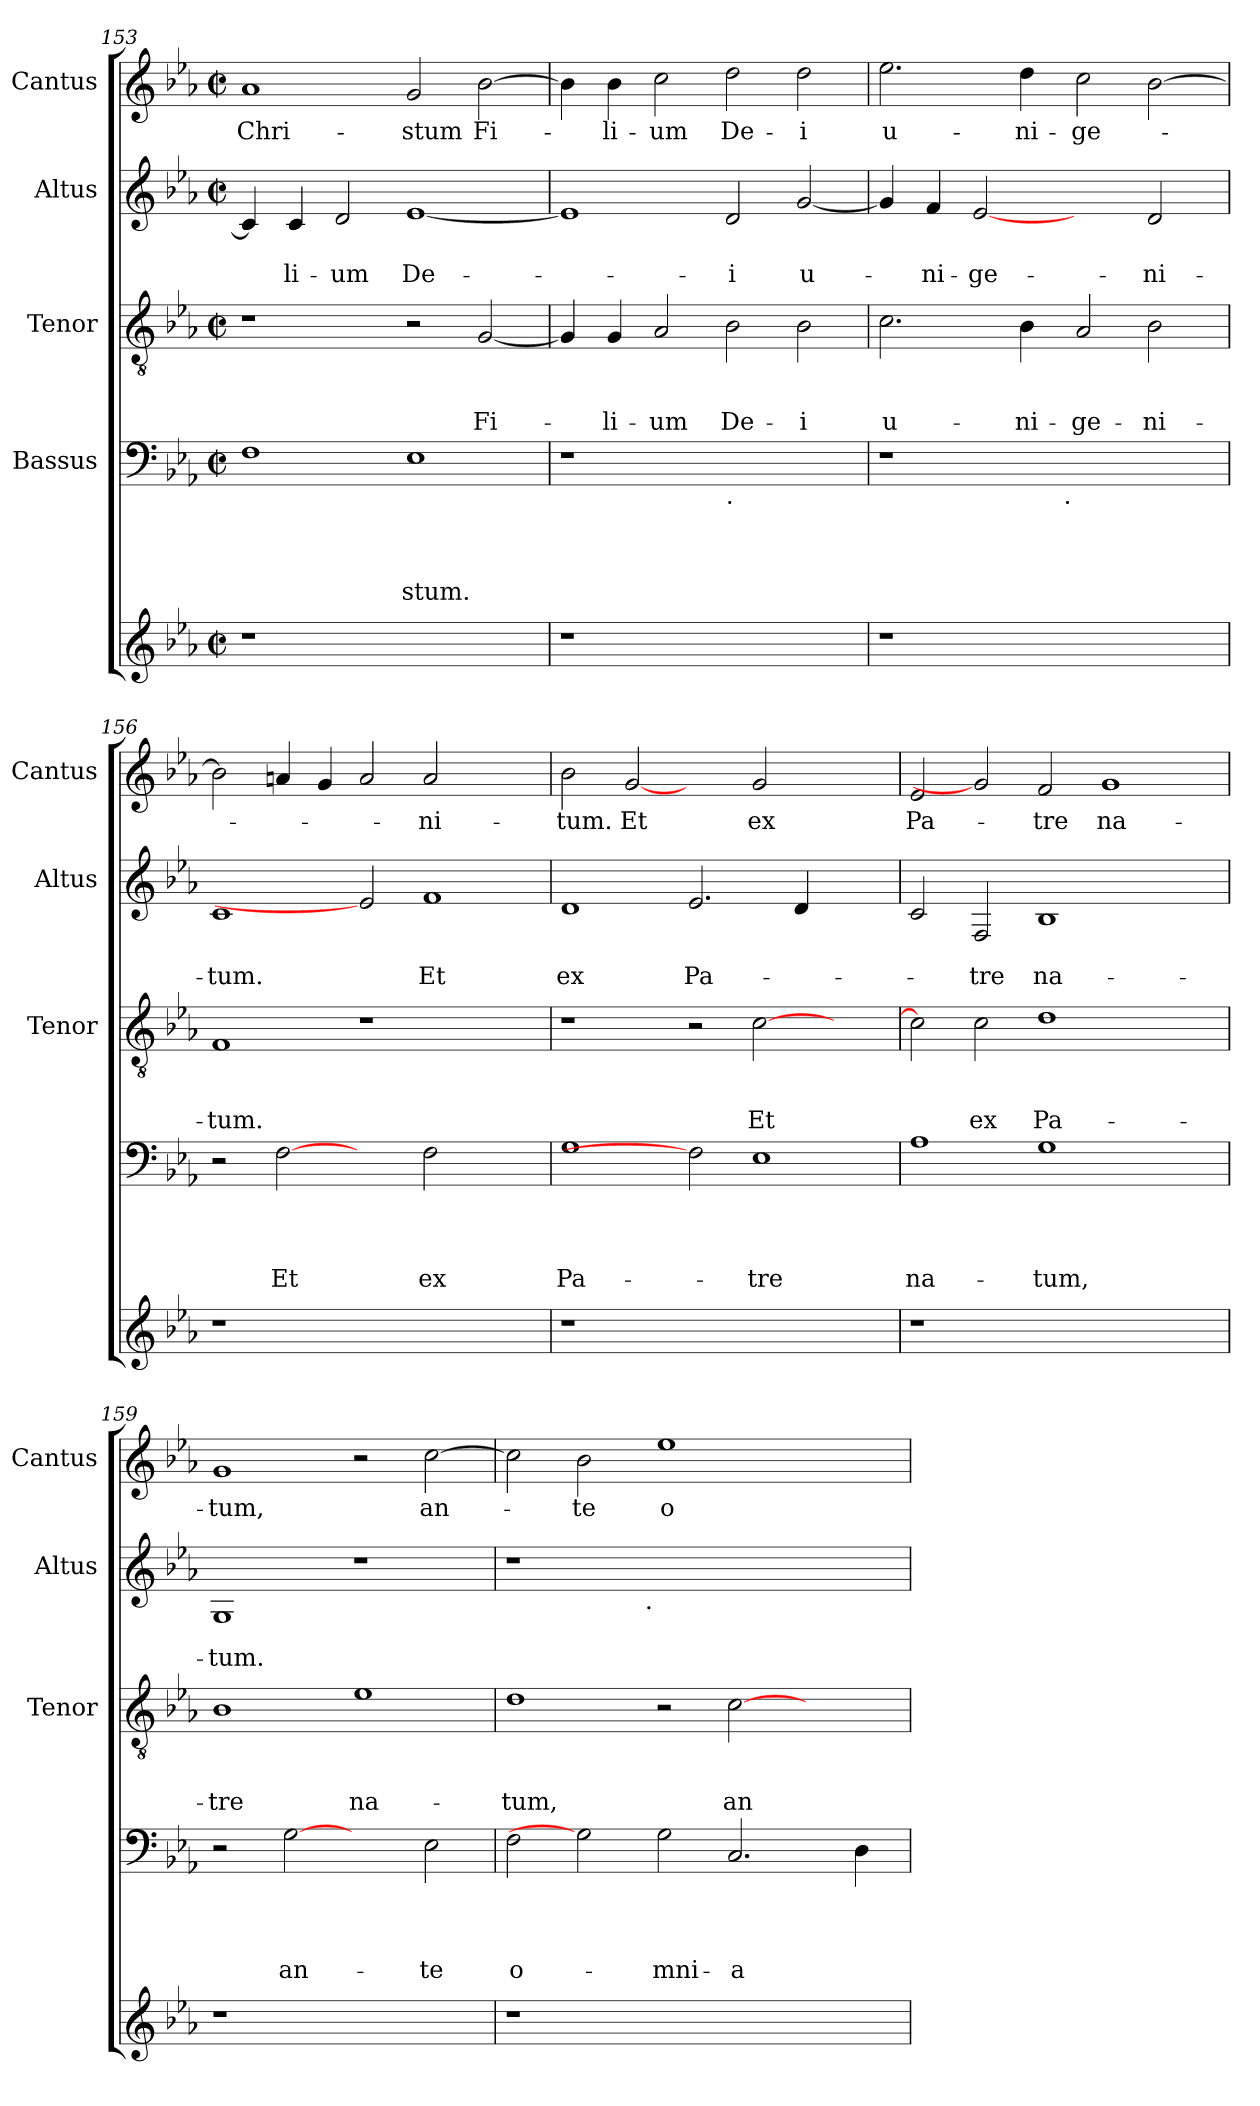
**kern	**kern	**text	**text	**text	**text	**kern	**text	**text	**text	**kern	**text	**text	**kern	**text
*part5	*part4	*part4	*part4	*part4	*part4	*part3	*part3	*part3	*part3	*part2	*part2	*part2	*part1	*part1
*staff5	*staff4	*staff4	*staff4	*staff4	*staff4	*staff3	*staff3	*staff3	*staff3	*staff2	*staff2	*staff2	*staff1	*staff1
*	*I"Bassus	*	*	*	*	*I"Tenor	*	*	*	*I"Altus	*	*	*I"Cantus	*
*	*	*	*	*	*	*I'Tenor	*	*	*	*I'Altus	*	*	*I'Cantus	*
*clefG2	*clefF4	*	*	*	*	*clefGv2	*	*	*	*clefG2	*	*	*clefG2	*
*k[b-e-a-]	*k[b-e-a-]	*	*	*	*	*k[b-e-a-]	*	*	*	*k[b-e-a-]	*	*	*k[b-e-a-]	*
*E-:	*E-:	*	*	*	*	*E-:	*	*	*	*E-:	*	*	*E-:	*
*M2/2	*M2/2	*	*	*	*	*M2/2	*	*	*	*M2/2	*	*	*M2/2	*
*met(c|)	*met(c|)	*	*	*	*	*met(c|)	*	*	*	*met(c|)	*	*	*met(c|)	*
=153	=153	=153	=153	=153	=153	=153	=153	=153	=153	=153	=153	=153	=153	=153
!	!	!	!	!	!	!	!	!	!	!	!	!	!	!LO:LY:b
1r	1F	.	.	.	.	1r	.	.	.	4c/]	.	.	1a-	Chri-
!	!	!	!	!	!	!	!	!	!	!	!	!LO:LY:b	!	!
.	.	.	.	.	.	.	.	.	.	4c/	.	-li-	.	.
!	!	!	!	!	!	!	!	!	!	!	!	!LO:LY:b	!	!
.	.	.	.	.	.	.	.	.	.	2d/	.	-um	.	.
!	!	!	!	!	!LO:LY:b	!	!	!	!	!	!	!LO:LY:b	!	!LO:LY:b
1ryy	1E-	.	.	.	-stum.	2r	.	.	.	[<1e-	.	De-	2g/	-stum
!	!	!	!	!	!	!	!	!	!LO:LY:b	!	!	!	!	!LO:LY:b
.	.	.	.	.	.	[<2G/	.	.	Fi-	.	.	.	[>2b-\	Fi-
=154	=154	=154	=154	=154	=154	=154	=154	=154	=154	=154	=154	=154	=154	=154
1r	1r	.	.	.	.	4G/]	.	.	.	1e-]	.	.	4b-\]	.
!	!	!	!	!	!	!	!	!	!LO:LY:b	!	!	!	!	!LO:LY:b
.	.	.	.	.	.	4G/	.	.	-li-	.	.	.	4b-\	-li-
!	!	!	!	!	!	!	!	!	!LO:LY:b	!	!	!	!	!LO:LY:b
.	.	.	.	.	.	2A-/	.	.	-um	.	.	.	2cc\	-um
!	!LO:TX:b:t=.	!	!	!	!	!	!	!	!	!	!	!	!	!
!	!	!	!	!	!	!	!	!	!LO:LY:b	!	!	!LO:LY:b	!	!LO:LY:b
1ryy	1ryy	.	.	.	.	2B-\	.	.	De-	2d/	.	-i	2dd\	De-
!	!	!	!	!	!	!	!	!	!LO:LY:b	!	!	!LO:LY:b	!	!LO:LY:b
.	.	.	.	.	.	2B-\	.	.	-i	[<2g/	.	u-	2dd\	-i
=155	=155	=155	=155	=155	=155	=155	=155	=155	=155	=155	=155	=155	=155	=155
!	!	!	!	!	!	!	!	!	!LO:LY:b	!	!	!	!	!LO:LY:b
*	*^	*	*	*	*	*	*	*	*	*	*	*	*	*
1r	1r	2ryy	.	.	.	.	2.c\	.	.	u-	4g/]	.	.	2.ee-\	u-
!	!	!	!	!	!	!	!	!	!	!	!	!	!LO:LY:b	!	!
.	.	.	.	.	.	.	.	.	.	.	4f/	.	-ni-	.	.
!	!	!	!	!	!	!	!	!	!	!	!	!	!LO:LY:b	!	!
.	.	4...ryy	.	.	.	.	.	.	.	.	[2e-	.	-ge-	.	.
!	!	!	!	!	!	!	!	!	!	!LO:LY:b	!	!	!	!	!LO:LY:b
.	.	.	.	.	.	.	4B-\	.	.	-ni-	.	.	.	4dd\	-ni-
!	!	!LO:TX:b:t=.	!	!	!	!	!	!	!	!	!	!	!	!	!
.	.	1ryy	.	.	.	.	.	.	.	.	.	.	.	.	.
!	!	!	!	!	!	!	!	!	!	!LO:LY:b	!	!	!	!	!LO:LY:b
1ryy	1ryy	.	.	.	.	.	2A-/	.	.	-ge-	2ryy	.	.	2cc\	-ge-
!	!	!	!	!	!	!	!	!	!	!LO:LY:b	!	!	!LO:LY:b	!	!
.	.	.	.	.	.	.	2B-\	.	.	-ni-	2d/	.	-ni-	[<2b-\	.
.	.	32ryy	.	.	.	.	.	.	.	.	.	.	.	.	.
!!LO:LB:g=z
=156	=156	=156	=156	=156	=156	=156	=156	=156	=156	=156	=156	=156	=156	=156	=156
!	!	!	!	!	!	!	!	!	!	!LO:LY:b	!	!	!LO:LY:b	!	!
*	*v	*v	*	*	*	*	*	*	*	*	*	*	*	*	*
1r	2r	.	.	.	.	1F	.	.	-tum.	1c	.	-tum.	2b-\]	.
!	!	!	!	!	!LO:LY:b	!	!	!	!	!	!	!	!	!
.	[2F	.	.	.	Et	.	.	.	.	.	.	.	4an/	.
.	.	.	.	.	.	.	.	.	.	.	.	.	4g/	.
1.ryy	2ryy	.	.	.	.	1r	.	.	.	2e-]	.	.	2a/	.
!	!	!	!	!	!LO:LY:b	!	!	!	!	!	!	!LO:LY:b	!	!LO:LY:b
.	2F\	.	.	.	ex	.	.	.	.	1f	.	Et	2a/	-ni-
.	2ryy	.	.	.	.	2ryy	.	.	.	.	.	.	2ryy	.
=157	=157	=157	=157	=157	=157	=157	=157	=157	=157	=157	=157	=157	=157	=157
!	!	!	!	!	!LO:LY:b	!	!	!	!	!	!	!LO:LY:b	!	!LO:LY:b
1r	1G	.	.	.	Pa-	1r	.	.	.	1d	.	ex	2b-\	-tum.
!	!	!	!	!	!	!	!	!	!	!	!	!	!	!LO:LY:b
.	.	.	.	.	.	.	.	.	.	.	.	.	[2g	Et
!	!	!	!	!	!	!	!	!	!	!	!	!LO:LY:b	!	!
1.ryy	2F]	.	.	.	.	2r	.	.	.	2.e-/	.	Pa-	2ryy	.
!	!	!	!	!	!LO:LY:b	!	!	!	!LO:LY:b	!	!	!	!	!LO:LY:b
.	1E-	.	.	.	-tre	[>2c\	.	.	Et	.	.	.	2g/	ex
.	.	.	.	.	.	.	.	.	.	4d/	.	.	.	.
.	.	.	.	.	.	2ryy	.	.	.	2ryy	.	.	2ryy	.
=158	=158	=158	=158	=158	=158	=158	=158	=158	=158	=158	=158	=158	=158	=158
!	!	!	!	!	!LO:LY:b	!	!	!	!	!	!	!	!	!LO:LY:b
1r	1A-	.	.	.	na-	2c\]	.	.	.	2c/	.	.	2e-/	Pa-
!	!	!	!	!	!	!	!	!	!LO:LY:b	!	!	!LO:LY:b	!	!
.	.	.	.	.	.	2c\	.	.	ex	2F/	.	-tre	2g]	.
!	!	!	!	!	!LO:LY:b	!	!	!	!LO:LY:b	!	!	!LO:LY:b	!	!LO:LY:b
1.ryy	1G	.	.	.	-tum,	1d	.	.	Pa-	1B-	.	na-	2f/	-tre
!	!	!	!	!	!	!	!	!	!	!	!	!	!	!LO:LY:b
.	.	.	.	.	.	.	.	.	.	.	.	.	1g	na-
.	2ryy	.	.	.	.	2ryy	.	.	.	2ryy	.	.	.	.
=159	=159	=159	=159	=159	=159	=159	=159	=159	=159	=159	=159	=159	=159	=159
!	!	!	!	!	!	!	!	!	!LO:LY:b	!	!	!LO:LY:b	!	!LO:LY:b
1r	2r	.	.	.	.	1B-	.	.	-tre	1G	.	-tum.	1g	-tum,
!	!	!	!	!	!LO:LY:b	!	!	!	!	!	!	!	!	!
.	[2G	.	.	.	an-	.	.	.	.	.	.	.	.	.
!	!	!	!	!	!	!	!	!	!LO:LY:b	!	!	!	!	!
1ryy	2ryy	.	.	.	.	1e-	.	.	na-	1r	.	.	2r	.
!	!	!	!	!	!LO:LY:b	!	!	!	!	!	!	!	!	!LO:LY:b
.	2E-\	.	.	.	-te	.	.	.	.	.	.	.	[>2cc\	an-
=160	=160	=160	=160	=160	=160	=160	=160	=160	=160	=160	=160	=160	=160	=160
!	!	!	!	!	!LO:LY:b	!	!	!	!LO:LY:b	!	!	!	!	!
*	*	*	*	*	*	*	*	*	*	*^	*	*	*	*
1r	2F\	.	.	.	o-	1d	.	.	-tum,	1r	2ryy	.	.	2cc\]	.
!	!	!	!	!	!	!	!	!	!	!	!	!	!	!	!LO:LY:b
.	2G]	.	.	.	.	.	.	.	.	.	4...ryy	.	.	2b-\	-te
!	!	!	!	!	!	!	!	!	!	!	!LO:TX:b:t=.	!	!	!	!
.	.	.	.	.	.	.	.	.	.	.	1ryy	.	.	.	.
!	!	!	!	!	!LO:LY:b	!	!	!	!	!	!	!	!	!	!LO:LY:b
1.ryy	2G\	.	.	.	-mni-	2r	.	.	.	1.ryy	.	.	.	1ee-	o-
!	!	!	!	!	!LO:LY:b	!	!	!	!LO:LY:b	!	!	!	!	!	!
.	2.C/	.	.	.	-a	[<2c\	.	.	an-	.	.	.	.	.	.
.	.	.	.	.	.	.	.	.	.	.	2ryy	.	.	.	.
.	.	.	.	.	.	2ryy	.	.	.	.	.	.	.	2ryy	.
.	4D\	.	.	.	.	.	.	.	.	.	.	.	.	.	.
.	.	.	.	.	.	.	.	.	.	.	32ryy	.	.	.	.
*	*	*	*	*	*	*	*	*	*	*v	*v	*	*	*	*
=	=	=	=	=	=	=	=	=	=	=	=	=	=	=
*-	*-	*-	*-	*-	*-	*-	*-	*-	*-	*-	*-	*-	*-	*-
